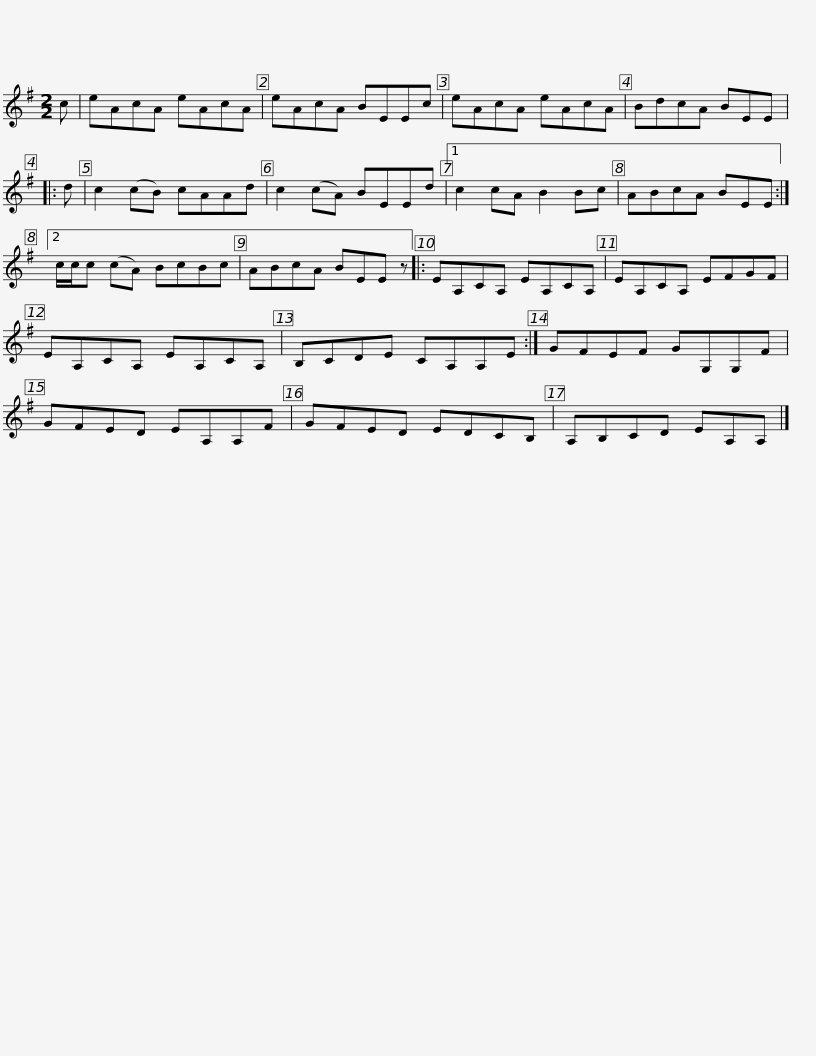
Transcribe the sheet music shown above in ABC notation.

X:1
L:1/8
M:2/2
I:linebreak $
K:G
V:1 treble
V:1
 c | eAcA eAcA | eAcA BEEc | eAcA eAcA | BdcA BEE |: %5
 d | c2 (cB) cAAd |$ c2 (cA) BEEd |1 c2 cA B2 Bc | ABcA BEE :|2 %10
 c/c/c (cA) BcBc | ABcA BEE z |:$ EA,CA, EA,CA, | EA,CA, EFGF | EA,CA, EA,CA, | %15
 B,CDE CA,A,E :|$ GFEF GG,G,F | GFED EA,A,F | GFED EDCB, | A,B,CD EA,A, |] %20
